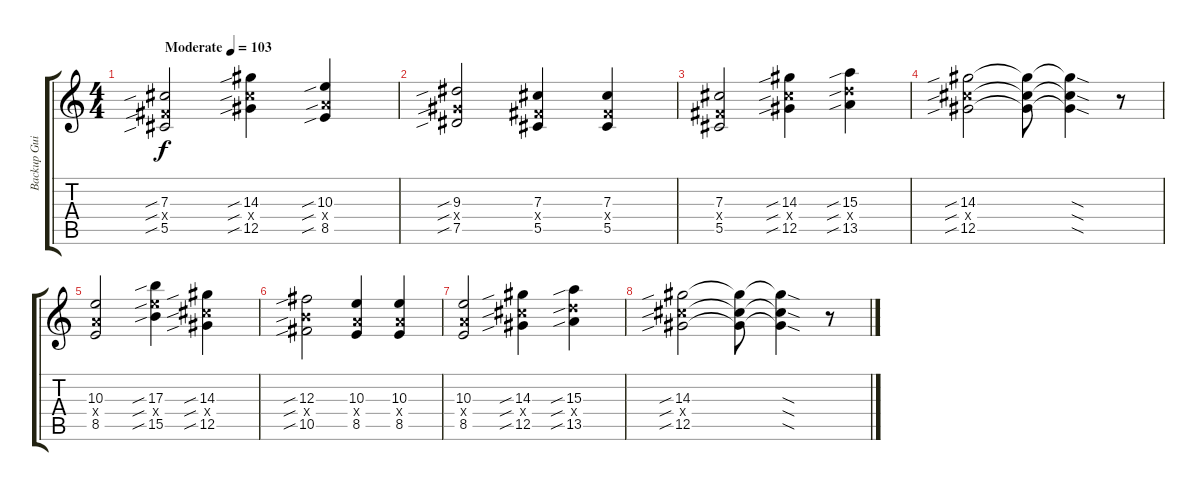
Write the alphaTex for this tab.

\track ("Backup Guitar" "Backup Gui") {instrument distortionguitar}
\staff {score tabs}
\tuning (Eb4 Bb3 Gb3 Db3 Ab2 Db2) {hide}
\ts (4 4)
\tempo (103 "Moderate")
\clef g2
\ks c
(7.3{sib} 5.4{sib x} 5.5{sib}).2{dy f instrument distortionguitar} (14.3{sib} 12.4{sib x} 12.5{sib}).4 (10.3{sib} 8.4{sib x} 8.5{sib}).4 |
(9.3{sib} 7.4{sib x} 7.5{sib}).2 (7.3 5.4{x} 5.5).4 (7.3 5.4{x} 5.5).4 |
(7.3 5.4{x} 5.5).2 (14.3{sib} 12.4{sib x} 12.5{sib}).4 (15.3{sib} 13.4{sib x} 13.5{sib}).4 |
(14.3{sib} 12.4{sib x} 12.5{sib}).2 (14.3{t} 12.4{t} 12.5{t}).8 (14.3{sod t} 12.4{sod t} 12.5{sod t}).4 r.8 |
(10.3 8.4{x} 8.5).2 (17.3{sib} 15.4{sib x} 15.5{sib}).4 (14.3{sib} 12.4{sib x} 12.5{sib}).4 |
(12.3{sib} 10.4{sib x} 10.5{sib}).2 (10.3 8.4{x} 8.5).4 (10.3 8.4{x} 8.5).4 |
(10.3 8.4{x} 8.5).2 (14.3{sib} 12.4{sib x} 12.5{sib}).4 (15.3{sib} 13.4{sib x} 13.5{sib}).4 |
(14.3{sib} 12.4{sib x} 12.5{sib}).2 (14.3{t} 12.4{t} 12.5{t}).8 (14.3{sod t} 12.4{sod t} 12.5{sod t}).4 r.8
